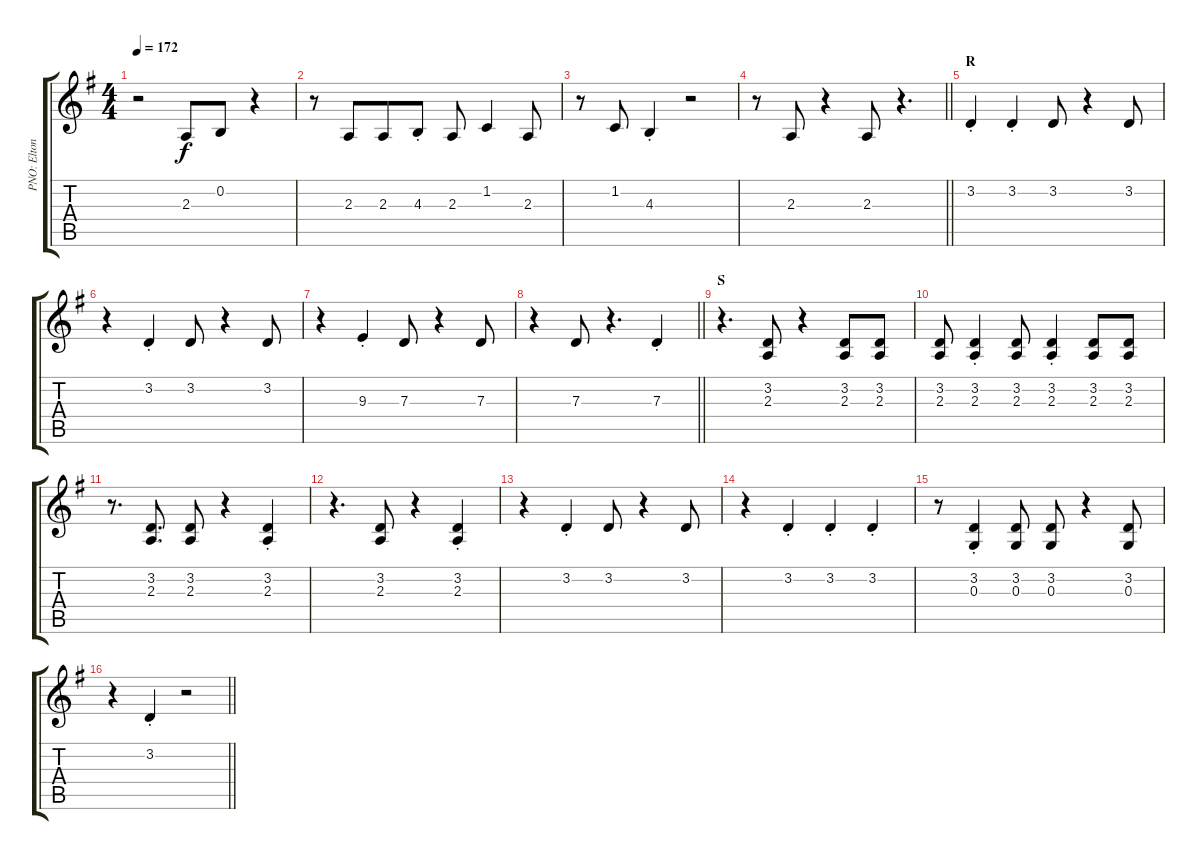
\track ("PNO: Elton John(LH)" "PNO: Elton") {instrument electricpiano1}
\staff {score tabs}
\tuning (E4 B3 G3 D3 A2 E2) {hide}
\ts (4 4)
\tempo 172
\clef g2
\ks g
r.2{dy f} 2.3.8 0.2.8 r.4 |
r.8 2.3.8{beam merge} 2.3.8 4.3{st}.8 2.3.8 1.2.4 2.3.8 |
r.8 1.2.8 4.3{st}.4 r.2 |
\barLineRight lightlight
r.8 2.3.8 r.4 2.3.8 r.4{d} |
\section ("" "R")
3.2{st}.4 3.2{st}.4 3.2.8 r.4 3.2.8 |
r.4 3.2{st}.4 3.2.8 r.4 3.2.8 |
r.4 9.3{st}.4 7.3.8 r.4 7.3.8 |
\barLineRight lightlight
r.4 7.3.8 r.4{d} 7.3{st}.4 |
\section ("" "S")
r.4{d} (3.2 2.3).8 r.4 (3.2 2.3).8 (3.2 2.3).8 |
(3.2 2.3).8 (3.2{st} 2.3{st}).4 (3.2 2.3).8 (3.2{st} 2.3{st}).4 (3.2 2.3).8 (3.2 2.3).8 |
r.8{d} (3.2 2.3).8{d} (3.2 2.3).8 r.4 (3.2{st} 2.3{st}).4 |
r.4{d} (3.2 2.3).8 r.4 (3.2{st} 2.3{st}).4 |
r.4 3.2{st}.4 3.2.8 r.4 3.2.8 |
r.4 3.2{st}.4 3.2{st}.4 3.2{st}.4 |
r.8 (3.2{st} 0.3{st}).4 (3.2 0.3).8 (3.2 0.3).8 r.4 (3.2 0.3).8 |
\barLineRight lightlight
r.4 3.2{st}.4 r.2
